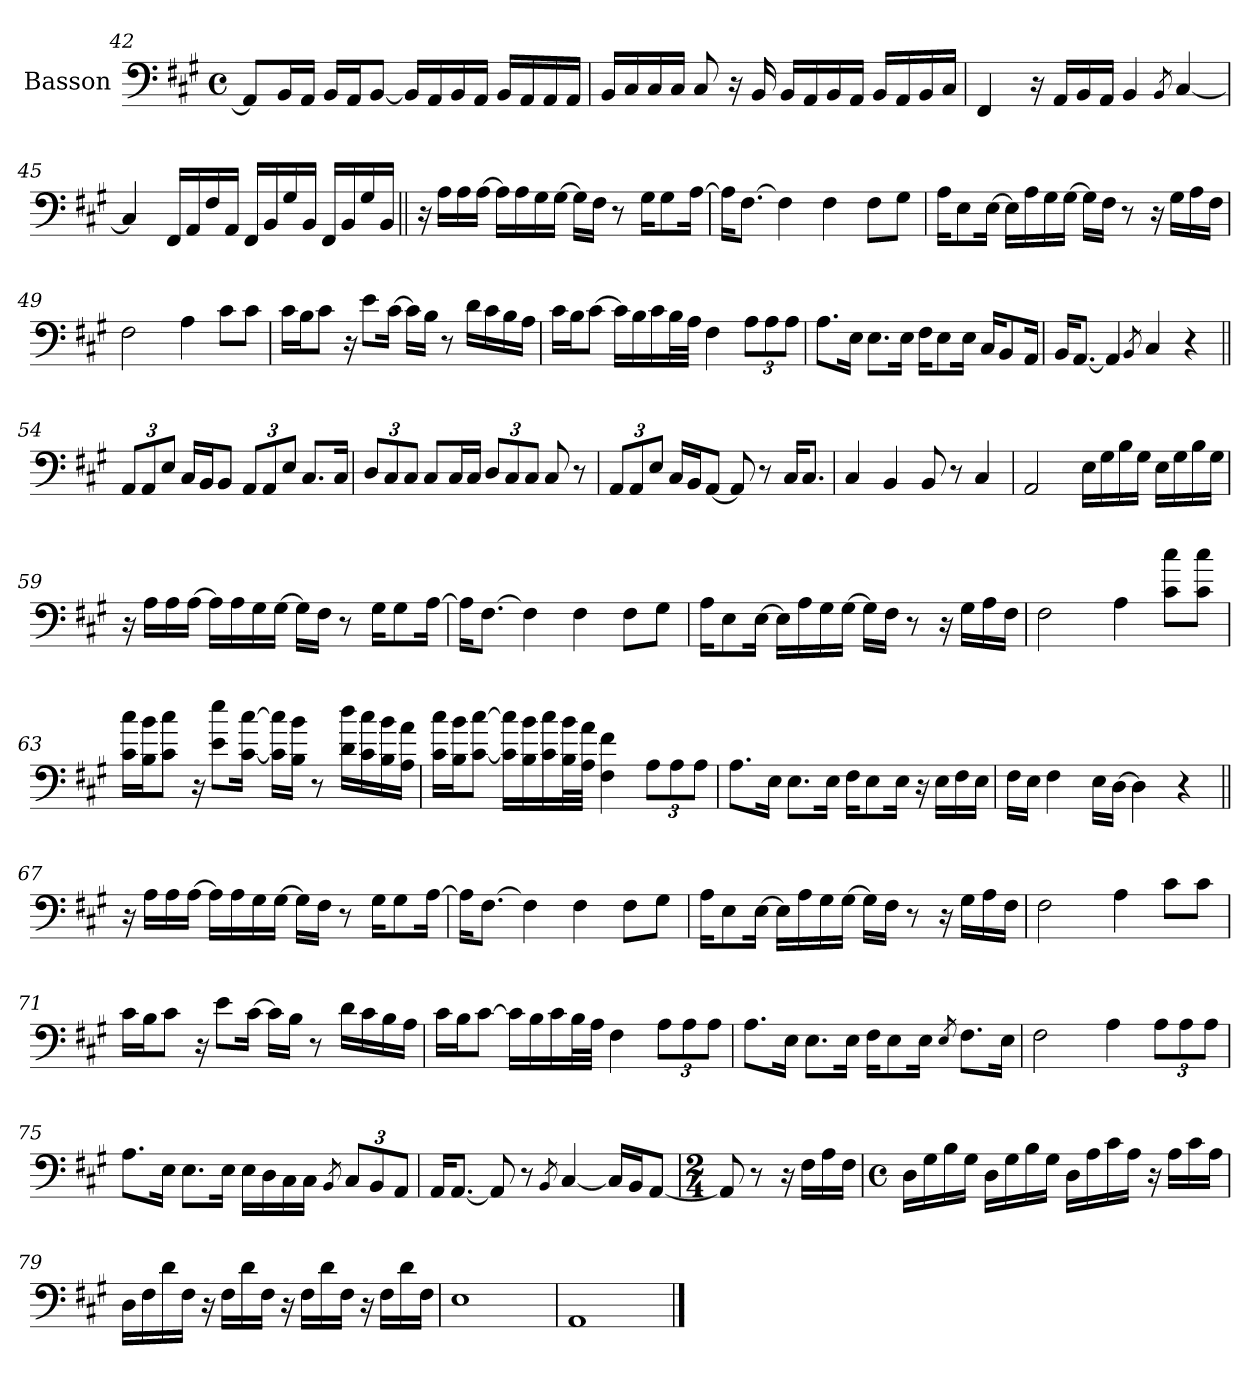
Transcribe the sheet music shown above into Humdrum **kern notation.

**kern
*part1
*staff1
*I"Basson
*I'Bsn.
*clefF4
*k[f#c#g#]
*M4/4
*met(c)
=42
8AA/L]
16BB/L
16AA/JJ
16BB/LL
16AA/J
[8BB/J
16BB/LL]
16AA/
16BB/
16AA/JJ
16BB/LL
16AA/
16AA/
16AA/JJ
=43
16BB/LL
16C#/
16C#/
16C#/JJ
8C#/
16r
16BB/
16BB/LL
16AA/
16BB/
16AA/JJ
16BB/LL
16AA/
16BB/
16C#/JJ
!!LO:LB:g=z
=44
4FF#/
16r
16AA/LL
16BB/
16AA/JJ
4BB/
8qBB/
[4C#/
=45
4C#/]
16FF#/LL
16AA/
16F#/
16AA/JJ
16FF#/LL
16BB/
16G#/
16BB/JJ
16FF#/LL
16BB/
16G#/
16BB/JJ
=46||
16r
16A\LL
16A\
[16A\JJ
16A\LL]
16A\
16G#\
[16G#\JJ
16G#\LL]
16F#\JJ
8r
16G#\KL
8G#\
[16A\Jk
=47
16A\KL]
[8.F#\J
4F#\]
4F#\
8F#\L
8G#\J
!!LO:LB:g=z
=48
16A\KL
8E\
[16E\Jk
16E\LL]
16A\
16G#\
[16G#\JJ
16G#\LL]
16F#\JJ
8r
16r
16G#\LL
16A\
16F#\JJ
=49
2F#\
4A\
8c#\L
8c#\J
=50
16c#\LL
16B\J
8c#\J
16r
8e\L
[16c#\Jk
16c#\LL]
16B\JJ
8r
16d\LL
16c#\
16B\
16A\JJ
!!LO:LB:g=z
=51
16c#\LL
16B\J
[8c#\J
16c#\LL]
16B\
16c#\
32B\L
32A\JJJ
4F#\
*Xbrackettup
12A\L
12A\
12A\J
=52
8.A\L
16E\Jk
8.E\L
16E\Jk
16F#\KL
8E\
16E\Jk
16C#/KL
8BB/
16AA/Jk
=53
16BB/KL
[8.AA/J
4AA/]
8qBB/
4C#/
4r
=54||
12AA/L
12AA/
12E/J
16C#/LL
16BB/J
8BB/J
12AA/L
12AA/
12E/J
8.C#/L
16C#/Jk
!!LO:LB:g=z
=55
12D/L
12C#/
12C#/J
8C#/L
16C#/L
16C#/JJ
12D/L
12C#/
12C#/J
8C#/
8r
=56
12AA/L
12AA/
12E/J
16C#/LL
16BB/J
[8AA/J
8AA/]
8r
16C#/KL
8.C#/J
=57
4C#/
4BB/
8BB/
8r
4C#/
=58
2AA/
16E\LL
16G#\
16B\
16G#\JJ
16E\LL
16G#\
16B\
16G#\JJ
!!LO:LB:g=z
=59
16r
16A\LL
16A\
[16A\JJ
16A\LL]
16A\
16G#\
[16G#\JJ
16G#\LL]
16F#\JJ
8r
16G#\KL
8G#\
[16A\Jk
=60
16A\KL]
[8.F#\J
4F#\]
4F#\
8F#\L
8G#\J
=61
16A\KL
8E\
[16E\Jk
16E\LL]
16A\
16G#\
[16G#\JJ
16G#\LL]
16F#\JJ
8r
16r
16G#\LL
16A\
16F#\JJ
=62
2F#\
4A\
8c#\ 8cc#\L
8c#\ 8cc#\J
!!LO:LB:g=z
=63
16c#\ 16cc#\LL
16B\ 16b\J
8c#\ 8cc#\J
16r
8e\ 8ee\L
[16c#\ [16cc#\Jk
16c#\] 16cc#\]LL
16B\ 16b\JJ
8r
16d\ 16dd\LL
16c#\ 16cc#\
16B\ 16b\
16A\ 16a\JJ
=64
16c#\ 16cc#\LL
16B\ 16b\J
[8c#\ [8cc#\J
16c#\] 16cc#\]LL
16B\ 16b\
16c#\ 16cc#\
32B\ 32b\L
32A\ 32a\JJJ
4F#\ 4f#\
12A\L
12A\
12A\J
=65
8.A\L
16E\Jk
8.E\L
16E\Jk
16F#\KL
8E\
16E\Jk
16r
16E\LL
16F#\
16E\JJ
!!LO:LB:g=z
=66
16F#\LL
16E\JJ
4F#\
16E\LL
[16D\JJ
4D\]
4r
=67||
16r
16A\LL
16A\
[16A\JJ
16A\LL]
16A\
16G#\
[16G#\JJ
16G#\LL]
16F#\JJ
8r
16G#\KL
8G#\
[16A\Jk
=68
16A\KL]
[8.F#\J
4F#\]
4F#\
8F#\L
8G#\J
=69
16A\KL
8E\
[16E\Jk
16E\LL]
16A\
16G#\
[16G#\JJ
16G#\LL]
16F#\JJ
8r
16r
16G#\LL
16A\
16F#\JJ
!!LO:LB:g=z
=70
2F#\
4A\
8c#\L
8c#\J
=71
16c#\LL
16B\J
8c#\J
16r
8e\L
[16c#\Jk
16c#\LL]
16B\JJ
8r
16d\LL
16c#\
16B\
16A\JJ
=72
16c#\LL
16B\J
[8c#\J
16c#\LL]
16B\
16c#\
32B\L
32A\JJJ
4F#\
12A\L
12A\
12A\J
=73
8.A\L
16E\Jk
8.E\L
16E\Jk
16F#\KL
8E\
16E\Jk
8qE/
8.F#\L
16E\Jk
!!LO:LB:g=z
=74
2F#\
4A\
12A\L
12A\
12A\J
=75
8.A\L
16E\Jk
8.E\L
16E\Jk
16E\LL
16D\
16C#\
16C#\JJ
8qBB/
12C#/L
12BB/
12AA/J
=76
16AA/KL
[8.AA/J
8AA/]
8r
8qBB/
[4C#/
16C#/LL]
16BB/J
[8AA/J
=77
*M2/4
8AA/]
8r
16r
16F#\LL
16A\
16F#\JJ
!!LO:PB:g=z
=78
*M4/4
*met(c)
16D\LL
16G#\
16B\
16G#\JJ
16D\LL
16G#\
16B\
16G#\JJ
16D\LL
16A\
16c#\
16A\JJ
16r
16A\LL
16c#\
16A\JJ
=79
16D\LL
16F#\
16d\
16F#\JJ
16r
16F#\LL
16d\
16F#\JJ
16r
16F#\LL
16d\
16F#\JJ
16r
16F#\LL
16d\
16F#\JJ
=80
1E
=81
1AA
==
*-
